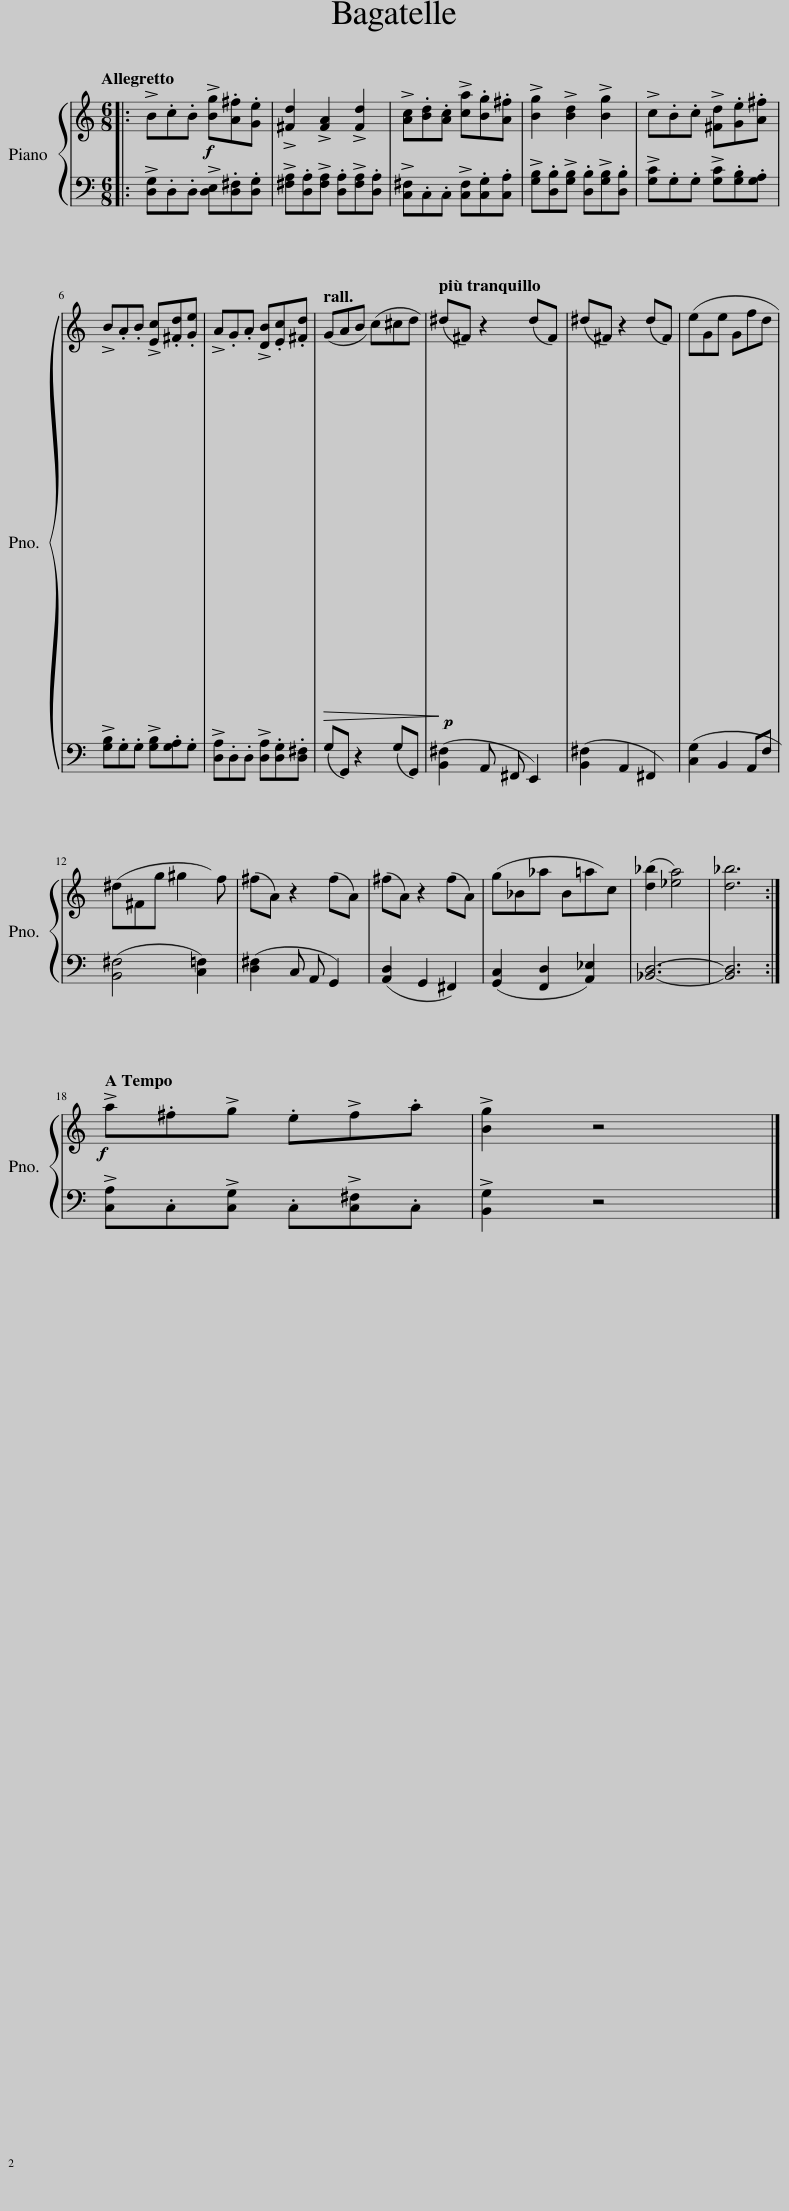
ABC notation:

X:1
%%score { 1 | 2 }
L:1/8
Q:1/4=125
M:6/8
I:linebreak $
K:C
V:1 treble
V:2 bass
V:1
|:!f! !>!B.c.B !>![Bg].[A^f].[Ge] | !>![^Fd]2 !>![FA]2 !>![Fd]2 | !>![Ac].[Bd].[Ac] !>![ca].[Bg].[A^f] | !>![Bg]2 !>![Bd]2 !>![Bg]2 | !>!c.B.c !>![^Fd].[Ge].[A^f] |$ %5
 !>!B.A.B !>![Ec].[^Fd].[Ge] | !>!A.G.A !>![DB].[Ec].[^Fd] |[Q:1/4=120]!>(! (GA)B (c^c)d!>)! |!p![Q:1/4=115] (^d^F) z2 (dF) | (^d^F) z2 (dF) | %10
 (eG)e Gfd |$ (^d^F)g ^g2 f | (^fA) z2 (fA) | (^fA) z2 (fA) | (g_B)_a B=ac | %15
 ([d_b]2 [_ea]4) | [d_b]6 :|$!f![Q:1/4=125] !>!a.^f!>!g .e!>!f.a | !>![Bg]2 z4 |] %19
V:2
|: !>![D,G,].D,.D, !>![D,E,].[D,^F,].[D,G,] | !>![^F,A,].[D,A,]!>![F,A,] .[D,A,]!>![F,A,].[D,A,] | !>![C,^F,].C,.C, !>![C,F,].[C,G,].[C,A,] | !>![G,B,].[D,B,]!>![G,B,] .[D,B,]!>![G,B,].[D,B,] | !>![G,C].G,.G, !>![G,C].[G,B,].[G,A,] |$ %5
 !>![G,B,].G,.G, !>![G,B,].[G,A,].G, | !>![D,A,].D,.D, !>![D,A,].[D,G,].[D,^F,] | (G,G,,) z2 (G,G,,) | ([B,,^F,]2 A,,) ^F,, E,,2 | ([B,,^F,]2 A,,2) ^F,,2 | %10
 ([C,G,]2 B,,2) A,,F, |$ ([B,,^F,]4 [C,=F,]2) | ([D,^F,]2 C,) A,, G,,2 | ([A,,D,]2 G,,2) ^F,,2 | ([G,,C,]2 [F,,D,]2) [A,,_E,]2 | %15
 [_B,,D,]6- | [B,,D,]6 :|$ !>![C,A,].C,!>![C,G,] .C,!>![C,^F,].C, | !>![B,,G,]2 z4 |] %19
